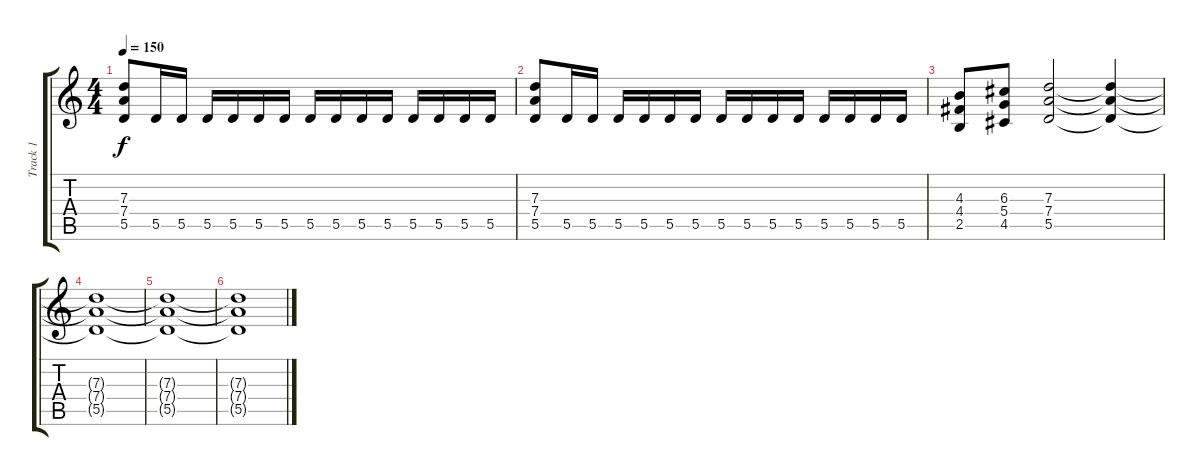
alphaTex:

\track ("Track 1" "Track 1") {instrument overdrivenguitar}
\staff {score tabs}
\tuning (E4 B3 G3 D3 A2 E2) {hide}
\ts (4 4)
\tempo 150
\clef g2
\ks c
(7.3 7.4 5.5).8{dy f} 5.5.16 5.5.16 5.5.16 5.5.16 5.5.16 5.5.16 5.5.16 5.5.16 5.5.16 5.5.16 5.5.16 5.5.16 5.5.16 5.5.16 |
(7.3 7.4 5.5).8 5.5.16 5.5.16 5.5.16 5.5.16 5.5.16 5.5.16 5.5.16 5.5.16 5.5.16 5.5.16 5.5.16 5.5.16 5.5.16 5.5.16 |
(4.3 4.4 2.5).8 (6.3 5.4 4.5).8 (7.3 7.4 5.5).2 (7.3{t} 7.4{t} 5.5{t}).4 |
(7.3{t} 7.4{t} 5.5{t}).1 |
(7.3{t} 7.4{t} 5.5{t}).1 |
(7.3{t} 7.4{t} 5.5{t}).1
